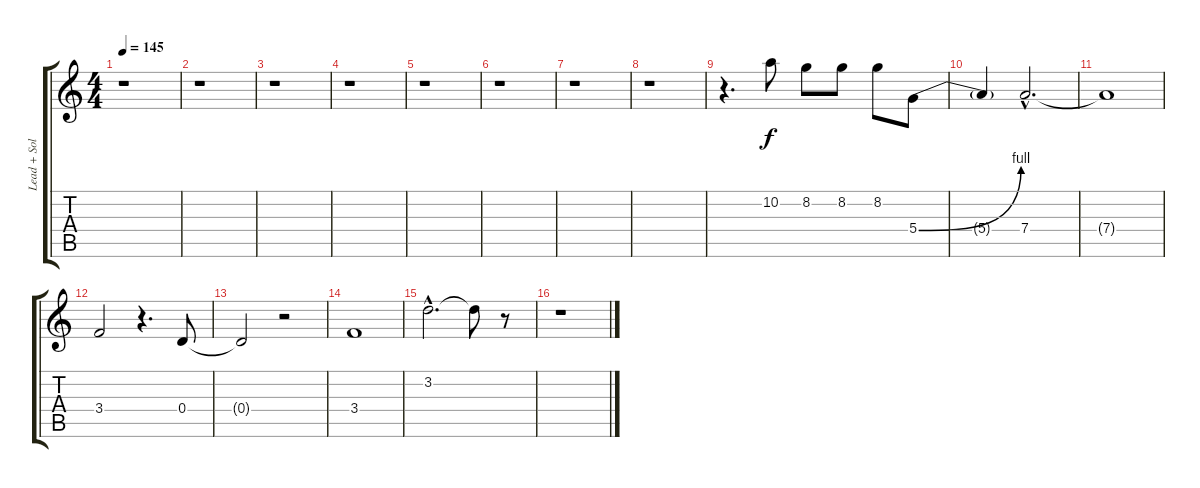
\track ("Lead + Solo Guitar" "Lead + Sol") {instrument distortionguitar}
\staff {score tabs}
\tuning (E4 B3 G3 D3 A2 E2) {hide}
\ts (4 4)
\tempo 145
\clef g2
\ks c
r.1{dy f} |
r.1 |
r.1 |
r.1 |
r.1 |
r.1 |
r.1 |
r.1 |
r.4{d} 10.2.8 8.2.8 8.2.8 8.2.8 5.4{be (bend 0 0 60 4)}.8 |
5.4{t}.4 7.4{hac}.2{d} |
7.4{t}.1 |
3.4.2 r.4{d} 0.4.8 |
0.4{t}.2 r.2 |
3.4.1 |
3.2{hac}.2{d} 3.2{t}.8 r.8 |
r.1
